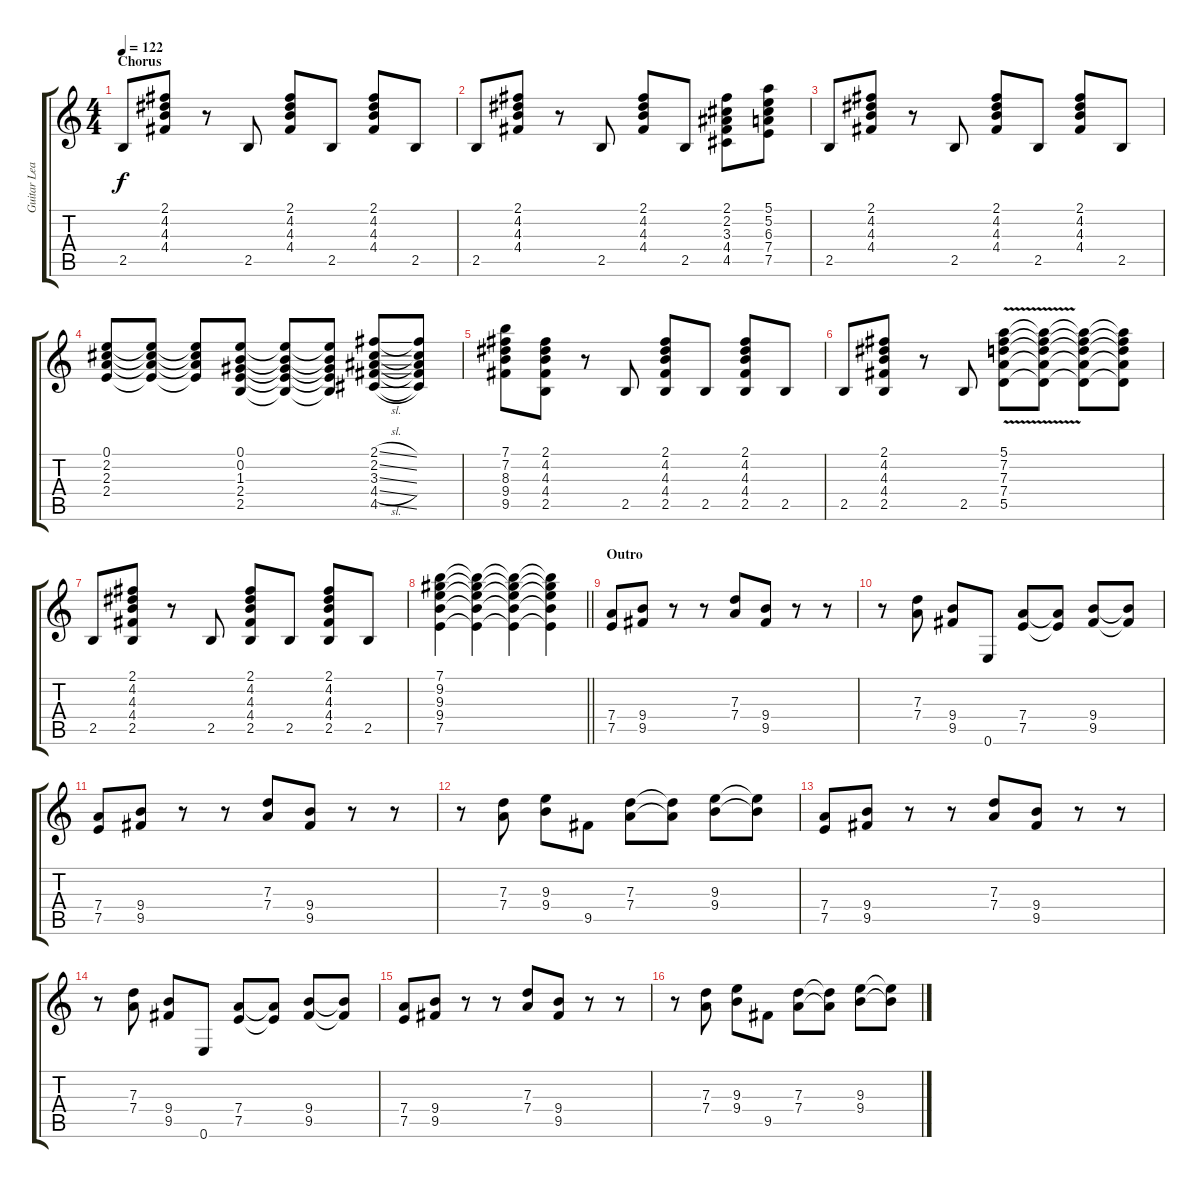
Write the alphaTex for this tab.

\track ("Guitar Leads & Fills" "Guitar Lea") {instrument distortionguitar}
\staff {score tabs}
\tuning (E4 B3 G3 D3 A2 E2) {hide}
\ts (4 4)
\section ("" "Chorus")
\tempo 122
\clef g2
\ks c
2.5.8{dy f} (2.1 4.2 4.3 4.4).8 r.8 2.5.8 (2.1 4.2 4.3 4.4).8 2.5.8 (2.1 4.2 4.3 4.4).8 2.5.8 |
2.5.8 (2.1 4.2 4.3 4.4).8 r.8 2.5.8 (2.1 4.2 4.3 4.4).8 2.5.8 (2.1 2.2 3.3 4.4 4.5).8 (5.1 5.2 6.3 7.4 7.5).8 |
2.5.8 (2.1 4.2 4.3 4.4).8 r.8 2.5.8 (2.1 4.2 4.3 4.4).8 2.5.8 (2.1 4.2 4.3 4.4).8 2.5.8 |
(0.1 2.2 2.3 2.4).8 (0.1{t} 2.2{t} 2.3{t} 2.4{t}).8 (0.1{t} 2.2{t} 2.3{t} 2.4{t}).8 (0.1 0.2 1.3 2.4 2.5).8 (0.1{t} 0.2{t} 1.3{t} 2.4{t} 2.5{t}).8 (0.1{t} 0.2{t} 1.3{t} 2.4{t} 2.5{t}).8 (2.1{sl} 2.2{sl} 3.3{sl} 4.4{sl} 4.5{sl}).8 (2.1{t} 2.2{t} 3.3{t} 4.4{t} 4.5{t}).8 |
(7.1 7.2 8.3 9.4 9.5).8 (2.1 4.2 4.3 4.4 2.5).8 r.8 2.5.8 (2.1 4.2 4.3 4.4 2.5).8 2.5.8 (2.1 4.2 4.3 4.4 2.5).8 2.5.8 |
2.5.8 (2.1 4.2 4.3 4.4 2.5).8 r.8 2.5.8 (5.1 7.2 7.3{v} 7.4{v} 5.5).8 (5.1{t} 7.2{t} 7.3{t} 7.4{t} 5.5{t}).8 (5.1{t} 7.2{t} 7.3{t} 7.4{t} 5.5{t}).8 (5.1{t} 7.2{t} 7.3{t} 7.4{t} 5.5{t}).8 |
2.5.8 (2.1 4.2 4.3 4.4 2.5).8 r.8 2.5.8 (2.1 4.2 4.3 4.4 2.5).8 2.5.8 (2.1 4.2 4.3 4.4 2.5).8 2.5.8 |
\barLineRight lightlight
(7.1 9.2 9.3 9.4 7.5).4 (7.1{t} 9.2{t} 9.3{t} 9.4{t} 7.5{t}).4 (7.1{t} 9.2{t} 9.3{t} 9.4{t} 7.5{t}).4 (7.1{t} 9.2{t} 9.3{t} 9.4{t} 7.5{t}).4 |
\section ("" "Outro")
(7.4 7.5).8 (9.4 9.5).8 r.8 r.8 (7.3 7.4).8 (9.4 9.5).8 r.8 r.8 |
r.8 (7.3 7.4).8 (9.4 9.5).8 0.6.8 (7.4 7.5).8 (7.4{t} 7.5{t}).8 (9.4 9.5).8 (9.4{t} 9.5{t}).8 |
(7.4 7.5).8 (9.4 9.5).8 r.8 r.8 (7.3 7.4).8 (9.4 9.5).8 r.8 r.8 |
r.8 (7.3 7.4).8 (9.3 9.4).8 9.5.8 (7.3 7.4).8 (7.3{t} 7.4{t}).8 (9.3 9.4).8 (9.3{t} 9.4{t}).8 |
(7.4 7.5).8 (9.4 9.5).8 r.8 r.8 (7.3 7.4).8 (9.4 9.5).8 r.8 r.8 |
r.8 (7.3 7.4).8 (9.4 9.5).8 0.6.8 (7.4 7.5).8 (7.4{t} 7.5{t}).8 (9.4 9.5).8 (9.4{t} 9.5{t}).8 |
(7.4 7.5).8 (9.4 9.5).8 r.8 r.8 (7.3 7.4).8 (9.4 9.5).8 r.8 r.8 |
r.8 (7.3 7.4).8 (9.3 9.4).8 9.5.8 (7.3 7.4).8 (7.3{t} 7.4{t}).8 (9.3 9.4).8 (9.3{t} 9.4{t}).8
